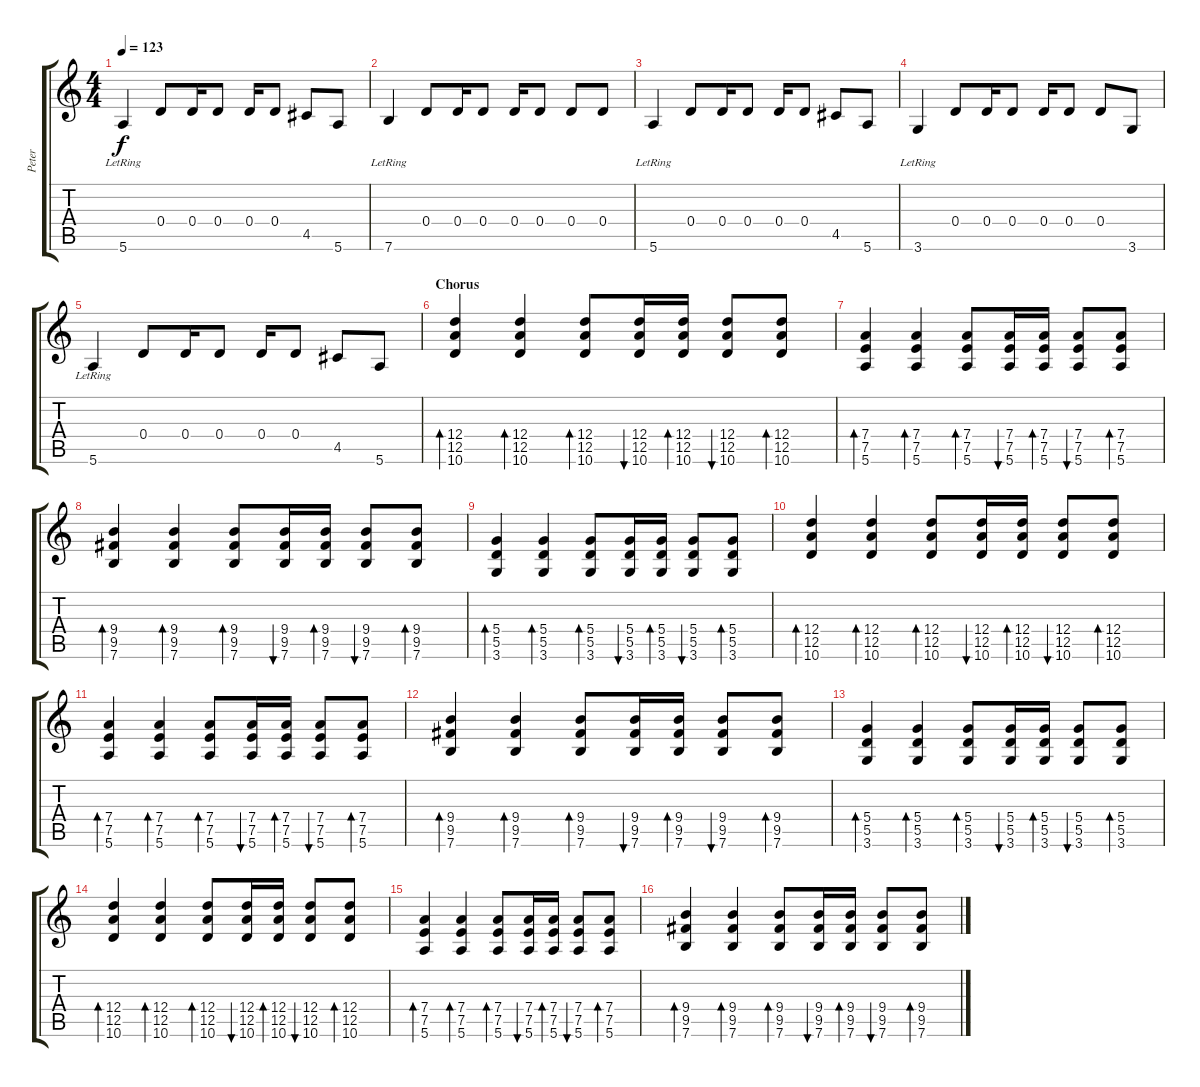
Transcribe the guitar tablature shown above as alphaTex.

\track ("Peter" "Peter") {instrument overdrivenguitar}
\staff {score tabs}
\tuning (E4 B3 G3 D3 A2 E2) {hide}
\ts (4 4)
\tempo 123
\clef g2
\ks c
5.6{lr}.4{dy f} 0.4.8 0.4.16 0.4.8 0.4.16 0.4.8 4.5.8 5.6.8 |
7.6{lr}.4 0.4.8 0.4.16 0.4.8 0.4.16 0.4.8 0.4.8 0.4.8 |
5.6{lr}.4 0.4.8 0.4.16 0.4.8 0.4.16 0.4.8 4.5.8 5.6.8 |
3.6{lr}.4 0.4.8 0.4.16 0.4.8 0.4.16 0.4.8 0.4.8 3.6.8 |
5.6{lr}.4 0.4.8 0.4.16 0.4.8 0.4.16 0.4.8 4.5.8 5.6.8 |
\section ("" "Chorus")
(12.4 12.5 10.6).4{bd 60} (12.4 12.5 10.6).4{bd 60} (12.4 12.5 10.6).8{bd 60} (12.4 12.5 10.6).16{bu 60} (12.4 12.5 10.6).16{bd 60} (12.4 12.5 10.6).8{bu 60} (12.4 12.5 10.6).8{bd 60} |
(7.4 7.5 5.6).4{bd 60} (7.4 7.5 5.6).4{bd 60} (7.4 7.5 5.6).8{bd 60} (7.4 7.5 5.6).16{bu 60} (7.4 7.5 5.6).16{bd 60} (7.4 7.5 5.6).8{bu 60} (7.4 7.5 5.6).8{bd 60} |
(9.4 9.5 7.6).4{bd 60} (9.4 9.5 7.6).4{bd 60} (9.4 9.5 7.6).8{bd 60} (9.4 9.5 7.6).16{bu 60} (9.4 9.5 7.6).16{bd 60} (9.4 9.5 7.6).8{bu 60} (9.4 9.5 7.6).8{bd 60} |
(5.4 5.5 3.6).4{bd 60} (5.4 5.5 3.6).4{bd 60} (5.4 5.5 3.6).8{bd 60} (5.4 5.5 3.6).16{bu 60} (5.4 5.5 3.6).16{bd 60} (5.4 5.5 3.6).8{bu 60} (5.4 5.5 3.6).8{bd 60} |
(12.4 12.5 10.6).4{bd 60} (12.4 12.5 10.6).4{bd 60} (12.4 12.5 10.6).8{bd 60} (12.4 12.5 10.6).16{bu 60} (12.4 12.5 10.6).16{bd 60} (12.4 12.5 10.6).8{bu 60} (12.4 12.5 10.6).8{bd 60} |
(7.4 7.5 5.6).4{bd 60} (7.4 7.5 5.6).4{bd 60} (7.4 7.5 5.6).8{bd 60} (7.4 7.5 5.6).16{bu 60} (7.4 7.5 5.6).16{bd 60} (7.4 7.5 5.6).8{bu 60} (7.4 7.5 5.6).8{bd 60} |
(9.4 9.5 7.6).4{bd 60} (9.4 9.5 7.6).4{bd 60} (9.4 9.5 7.6).8{bd 60} (9.4 9.5 7.6).16{bu 60} (9.4 9.5 7.6).16{bd 60} (9.4 9.5 7.6).8{bu 60} (9.4 9.5 7.6).8{bd 60} |
(5.4 5.5 3.6).4{bd 60} (5.4 5.5 3.6).4{bd 60} (5.4 5.5 3.6).8{bd 60} (5.4 5.5 3.6).16{bu 60} (5.4 5.5 3.6).16{bd 60} (5.4 5.5 3.6).8{bu 60} (5.4 5.5 3.6).8{bd 60} |
(12.4 12.5 10.6).4{bd 60} (12.4 12.5 10.6).4{bd 60} (12.4 12.5 10.6).8{bd 60} (12.4 12.5 10.6).16{bu 60} (12.4 12.5 10.6).16{bd 60} (12.4 12.5 10.6).8{bu 60} (12.4 12.5 10.6).8{bd 60} |
(7.4 7.5 5.6).4{bd 60} (7.4 7.5 5.6).4{bd 60} (7.4 7.5 5.6).8{bd 60} (7.4 7.5 5.6).16{bu 60} (7.4 7.5 5.6).16{bd 60} (7.4 7.5 5.6).8{bu 60} (7.4 7.5 5.6).8{bd 60} |
(9.4 9.5 7.6).4{bd 60} (9.4 9.5 7.6).4{bd 60} (9.4 9.5 7.6).8{bd 60} (9.4 9.5 7.6).16{bu 60} (9.4 9.5 7.6).16{bd 60} (9.4 9.5 7.6).8{bu 60} (9.4 9.5 7.6).8{bd 60}
